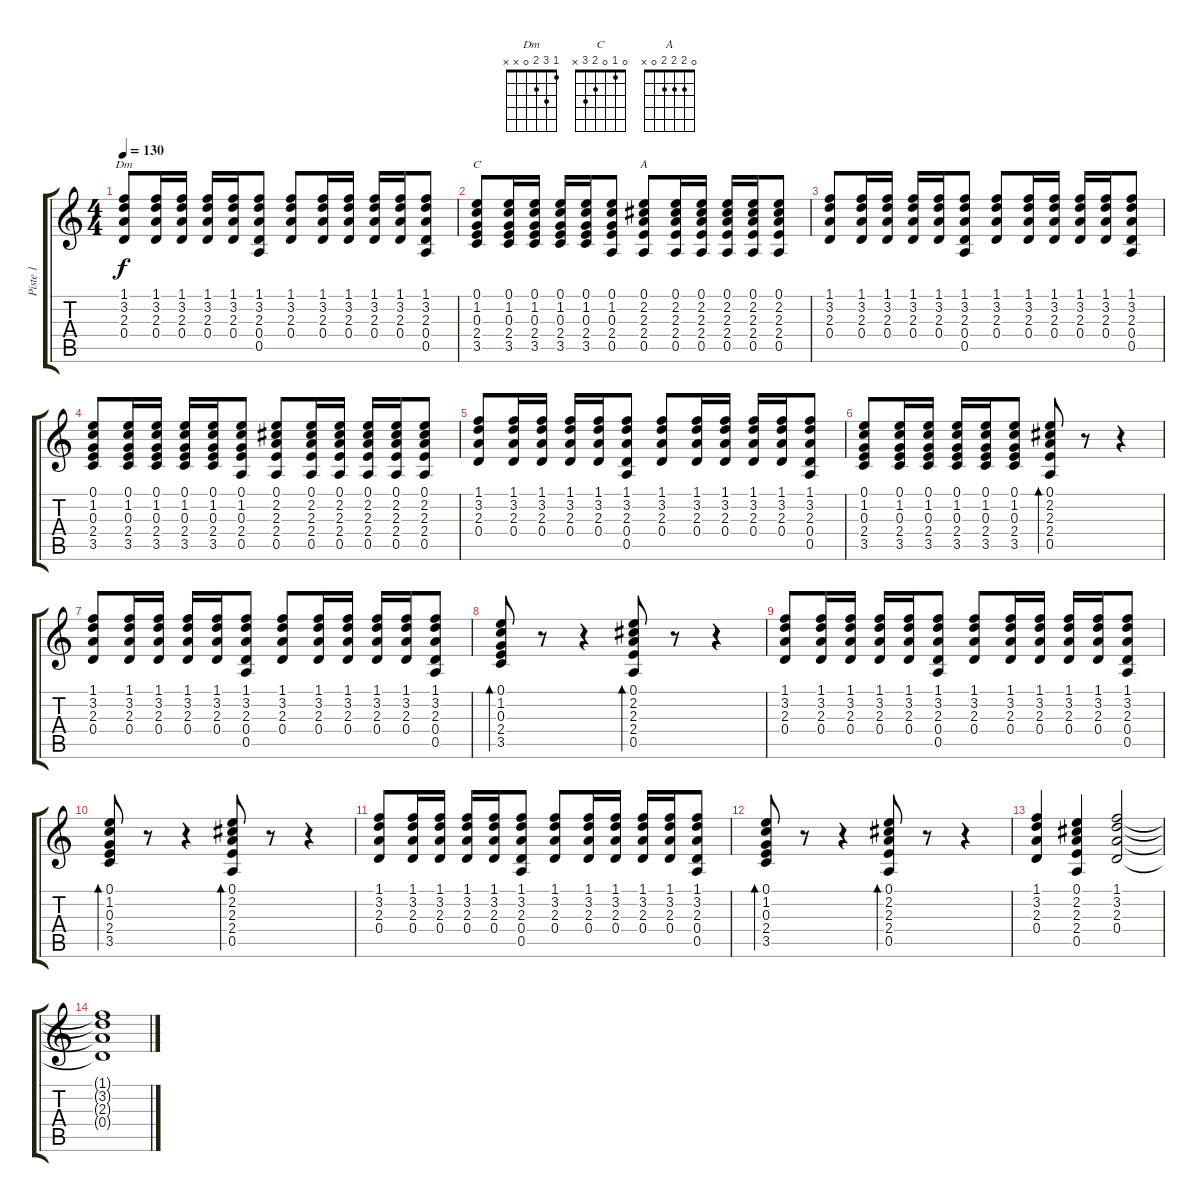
\track ("Piste 1" "Piste 1") {instrument electricguitarclean}
\staff {score tabs}
\tuning (E4 B3 G3 D3 A2 E2) {hide}
\chord ("Dm" 1 3 2 0 x x)
\chord ("C" 0 1 0 2 3 x)
\chord ("A" 0 2 2 2 0 x)
\ts (4 4)
\tempo 130
\clef g2
\ks c
(1.1 3.2 2.3 0.4).8{ch "Dm" dy f} (1.1 3.2 2.3 0.4).16 (1.1 3.2 2.3 0.4).16 (1.1 3.2 2.3 0.4).16 (1.1 3.2 2.3 0.4).16 (1.1 3.2 2.3 0.4 0.5).8 (1.1 3.2 2.3 0.4).8 (1.1 3.2 2.3 0.4).16 (1.1 3.2 2.3 0.4).16 (1.1 3.2 2.3 0.4).16 (1.1 3.2 2.3 0.4).16 (1.1 3.2 2.3 0.4 0.5).8 |
(0.1 1.2 0.3 2.4 3.5).8{ch "C"} (0.1 1.2 0.3 2.4 3.5).16 (0.1 1.2 0.3 2.4 3.5).16 (0.1 1.2 0.3 2.4 3.5).16 (0.1 1.2 0.3 2.4 3.5).16 (0.1 1.2 0.3 2.4 0.5).8 (0.1 2.2 2.3 2.4 0.5).8{ch "A"} (0.1 2.2 2.3 2.4 0.5).16 (0.1 2.2 2.3 2.4 0.5).16 (0.1 2.2 2.3 2.4 0.5).16 (0.1 2.2 2.3 2.4 0.5).16 (0.1 2.2 2.3 2.4 0.5).8 |
(1.1 3.2 2.3 0.4).8 (1.1 3.2 2.3 0.4).16 (1.1 3.2 2.3 0.4).16 (1.1 3.2 2.3 0.4).16 (1.1 3.2 2.3 0.4).16 (1.1 3.2 2.3 0.4 0.5).8 (1.1 3.2 2.3 0.4).8 (1.1 3.2 2.3 0.4).16 (1.1 3.2 2.3 0.4).16 (1.1 3.2 2.3 0.4).16 (1.1 3.2 2.3 0.4).16 (1.1 3.2 2.3 0.4 0.5).8 |
(0.1 1.2 0.3 2.4 3.5).8 (0.1 1.2 0.3 2.4 3.5).16 (0.1 1.2 0.3 2.4 3.5).16 (0.1 1.2 0.3 2.4 3.5).16 (0.1 1.2 0.3 2.4 3.5).16 (0.1 1.2 0.3 2.4 0.5).8 (0.1 2.2 2.3 2.4 0.5).8 (0.1 2.2 2.3 2.4 0.5).16 (0.1 2.2 2.3 2.4 0.5).16 (0.1 2.2 2.3 2.4 0.5).16 (0.1 2.2 2.3 2.4 0.5).16 (0.1 2.2 2.3 2.4 0.5).8 |
(1.1 3.2 2.3 0.4).8 (1.1 3.2 2.3 0.4).16 (1.1 3.2 2.3 0.4).16 (1.1 3.2 2.3 0.4).16 (1.1 3.2 2.3 0.4).16 (1.1 3.2 2.3 0.4 0.5).8 (1.1 3.2 2.3 0.4).8 (1.1 3.2 2.3 0.4).16 (1.1 3.2 2.3 0.4).16 (1.1 3.2 2.3 0.4).16 (1.1 3.2 2.3 0.4).16 (1.1 3.2 2.3 0.4 0.5).8 |
(0.1 1.2 0.3 2.4 3.5).8 (0.1 1.2 0.3 2.4 3.5).16 (0.1 1.2 0.3 2.4 3.5).16 (0.1 1.2 0.3 2.4 3.5).16 (0.1 1.2 0.3 2.4 3.5).16 (0.1 1.2 0.3 2.4 3.5).8 (0.1 2.2 2.3 2.4 0.5).8{bd 60} r.8 r.4 |
(1.1 3.2 2.3 0.4).8 (1.1 3.2 2.3 0.4).16 (1.1 3.2 2.3 0.4).16 (1.1 3.2 2.3 0.4).16 (1.1 3.2 2.3 0.4).16 (1.1 3.2 2.3 0.4 0.5).8 (1.1 3.2 2.3 0.4).8 (1.1 3.2 2.3 0.4).16 (1.1 3.2 2.3 0.4).16 (1.1 3.2 2.3 0.4).16 (1.1 3.2 2.3 0.4).16 (1.1 3.2 2.3 0.4 0.5).8 |
(0.1 1.2 0.3 2.4 3.5).8{bd 60} r.8 r.4 (0.1 2.2 2.3 2.4 0.5).8{bd 60} r.8 r.4 |
(1.1 3.2 2.3 0.4).8 (1.1 3.2 2.3 0.4).16 (1.1 3.2 2.3 0.4).16 (1.1 3.2 2.3 0.4).16 (1.1 3.2 2.3 0.4).16 (1.1 3.2 2.3 0.4 0.5).8 (1.1 3.2 2.3 0.4).8 (1.1 3.2 2.3 0.4).16 (1.1 3.2 2.3 0.4).16 (1.1 3.2 2.3 0.4).16 (1.1 3.2 2.3 0.4).16 (1.1 3.2 2.3 0.4 0.5).8 |
(0.1 1.2 0.3 2.4 3.5).8{bd 60} r.8 r.4 (0.1 2.2 2.3 2.4 0.5).8{bd 60} r.8 r.4 |
(1.1 3.2 2.3 0.4).8 (1.1 3.2 2.3 0.4).16 (1.1 3.2 2.3 0.4).16 (1.1 3.2 2.3 0.4).16 (1.1 3.2 2.3 0.4).16 (1.1 3.2 2.3 0.4 0.5).8 (1.1 3.2 2.3 0.4).8 (1.1 3.2 2.3 0.4).16 (1.1 3.2 2.3 0.4).16 (1.1 3.2 2.3 0.4).16 (1.1 3.2 2.3 0.4).16 (1.1 3.2 2.3 0.4 0.5).8 |
(0.1 1.2 0.3 2.4 3.5).8{bd 60} r.8 r.4 (0.1 2.2 2.3 2.4 0.5).8{bd 60} r.8 r.4 |
(1.1 3.2 2.3 0.4).4 (0.1 2.2 2.3 2.4 0.5).4 (1.1 3.2 2.3 0.4).2 |
(1.1{t} 3.2{t} 2.3{t} 0.4{t}).1
